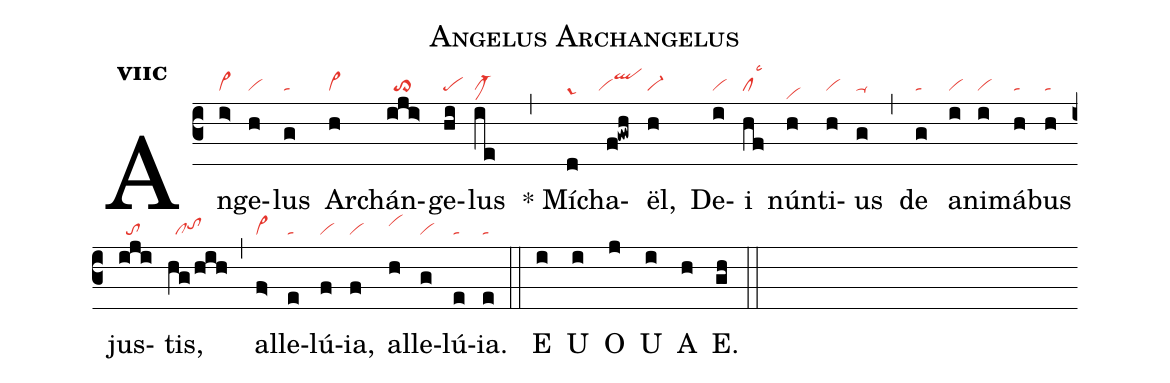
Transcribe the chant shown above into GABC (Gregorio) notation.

name:Angelus Archangelus;
office-part:an;
mode:7c;
nabc-lines:1;
%%
initial-style: 1;
name:Angelus Archangelus;
mode: 7;
office-part: Antiphona;
annotation: Ant.;
annotation: vii c;
nabc-lines:1;
%%
(c3) An(i>|vi>)ge(h|vi)lus(g|ta) Arch(h|vi>)án(iji>|//to>)ge(hi|pe)lus(ie|clM-) (,) <sp>*</sp> Mí(d|gr-)cha(f!gwh|``viqlhj)ël,(h|vi-) De(i|vi)i(hf|cllsc3) nún(h|vihc)ti(h|vi)us(g|ta-) (,) de(g|ta) a(i|vi)ni(i|vi)má(h|ta)bus(h|ta) jus(iji|//to)tis,(hg/hih|//cltohh) (,) al(f>|vi>)le(e|ta)lú(f|vi){ia},(f|vi) al(h|vihi)le(g|vi)lú(e|ta){ia}.(e|ta) (::)
<eu>E(i) U(i) O(j) U(i) A(h) E.(gh) </eu>(::)
